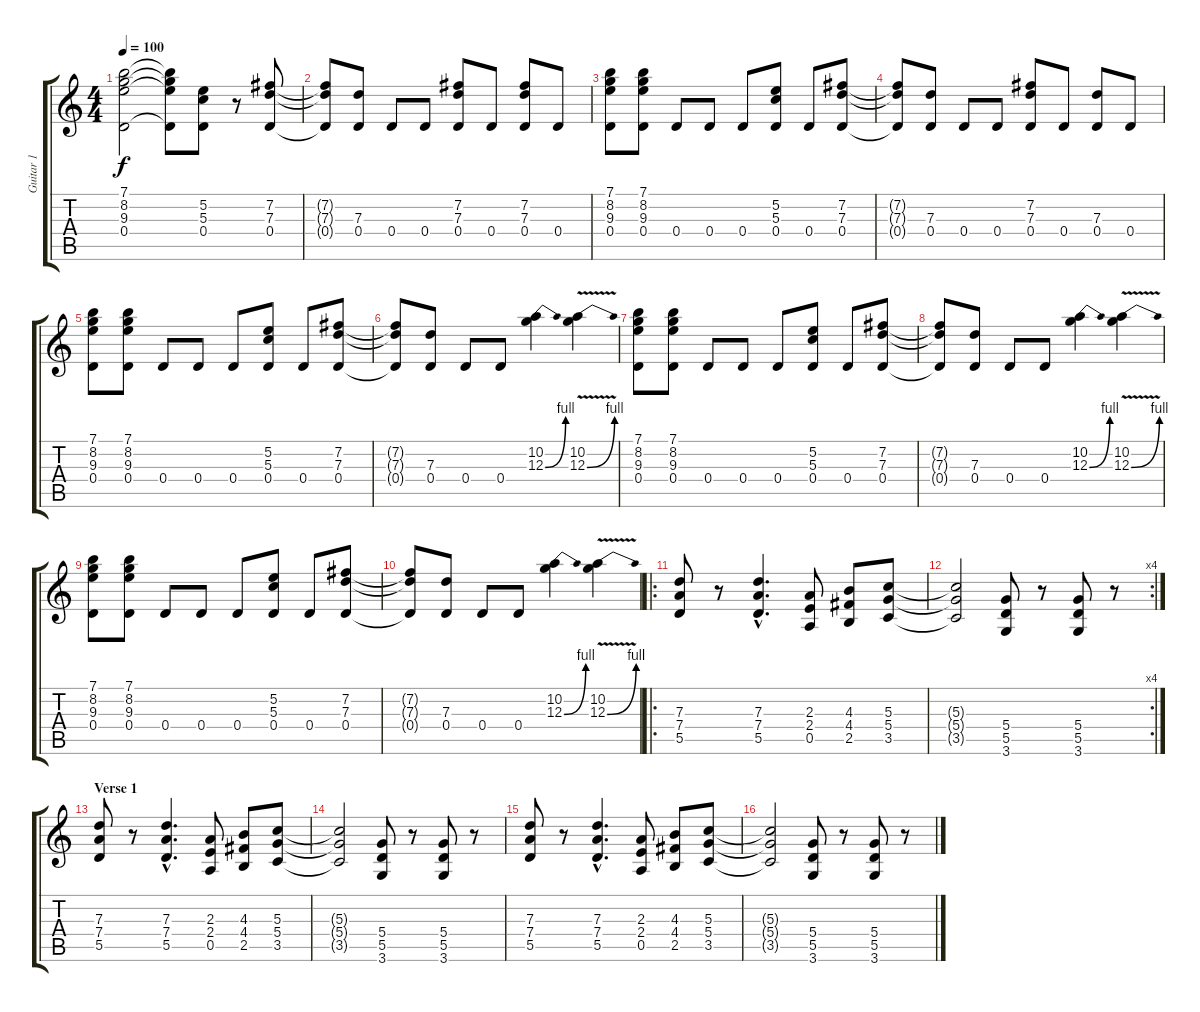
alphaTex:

\track ("Guitar 1" "Guitar 1") {instrument distortionguitar}
\staff {score tabs}
\tuning (E4 B3 G3 D3 A2 E2) {hide}
\ts (4 4)
\tempo 100
\clef g2
\ks c
(7.1 8.2 9.3 0.4).2{dy f instrument distortionguitar} (7.1{t} 8.2{t} 9.3{t} 0.4{t}).8 (5.2 5.3 0.4).8 r.8 (7.2 7.3 0.4).8 |
(7.2{t} 7.3{t} 0.4{t}).8 (7.3 0.4).8 0.4.8 0.4.8 (7.2 7.3 0.4).8 0.4.8 (7.2 7.3 0.4).8 0.4.8 |
(7.1 8.2 9.3 0.4).8 (7.1 8.2 9.3 0.4).8 0.4.8 0.4.8 0.4.8 (5.2 5.3 0.4).8 0.4.8 (7.2 7.3 0.4).8 |
(7.2{t} 7.3{t} 0.4{t}).8 (7.3 0.4).8 0.4.8 0.4.8 (7.2 7.3 0.4).8 0.4.8 (7.3 0.4).8 0.4.8 |
(7.1 8.2 9.3 0.4).8 (7.1 8.2 9.3 0.4).8 0.4.8 0.4.8 0.4.8 (5.2 5.3 0.4).8 0.4.8 (7.2 7.3 0.4).8 |
(7.2{t} 7.3{t} 0.4{t}).8 (7.3 0.4).8 0.4.8 0.4.8 (10.2 12.3{be (bend 0 0 60 4)}).4 (10.2 12.3{be (bend 0 0 60 4) v}).4 |
(7.1 8.2 9.3 0.4).8 (7.1 8.2 9.3 0.4).8 0.4.8 0.4.8 0.4.8 (5.2 5.3 0.4).8 0.4.8 (7.2 7.3 0.4).8 |
(7.2{t} 7.3{t} 0.4{t}).8 (7.3 0.4).8 0.4.8 0.4.8 (10.2 12.3{be (bend 0 0 60 4)}).4 (10.2 12.3{be (bend 0 0 60 4) v}).4 |
(7.1 8.2 9.3 0.4).8 (7.1 8.2 9.3 0.4).8 0.4.8 0.4.8 0.4.8 (5.2 5.3 0.4).8 0.4.8 (7.2 7.3 0.4).8 |
(7.2{t} 7.3{t} 0.4{t}).8 (7.3 0.4).8 0.4.8 0.4.8 (10.2 12.3{be (bend 0 0 60 4)}).4 (10.2 12.3{be (bend 0 0 60 4) v}).4 |
\ro
(7.3 7.4 5.5).8 r.8 (7.3{hac} 7.4{hac} 5.5{hac}).4{d} (2.3 2.4 0.5).8 (4.3 4.4 2.5).8 (5.3 5.4 3.5).8 |
\rc 4
(5.3{t} 5.4{t} 3.5{t}).2 (5.4 5.5 3.6).8 r.8 (5.4 5.5 3.6).8 r.8 |
\section ("" "Verse 1")
(7.3 7.4 5.5).8 r.8 (7.3{hac} 7.4{hac} 5.5{hac}).4{d} (2.3 2.4 0.5).8 (4.3 4.4 2.5).8 (5.3 5.4 3.5).8 |
(5.3{t} 5.4{t} 3.5{t}).2 (5.4 5.5 3.6).8 r.8 (5.4 5.5 3.6).8 r.8 |
(7.3 7.4 5.5).8 r.8 (7.3{hac} 7.4{hac} 5.5{hac}).4{d} (2.3 2.4 0.5).8 (4.3 4.4 2.5).8 (5.3 5.4 3.5).8 |
(5.3{t} 5.4{t} 3.5{t}).2 (5.4 5.5 3.6).8 r.8 (5.4 5.5 3.6).8 r.8
